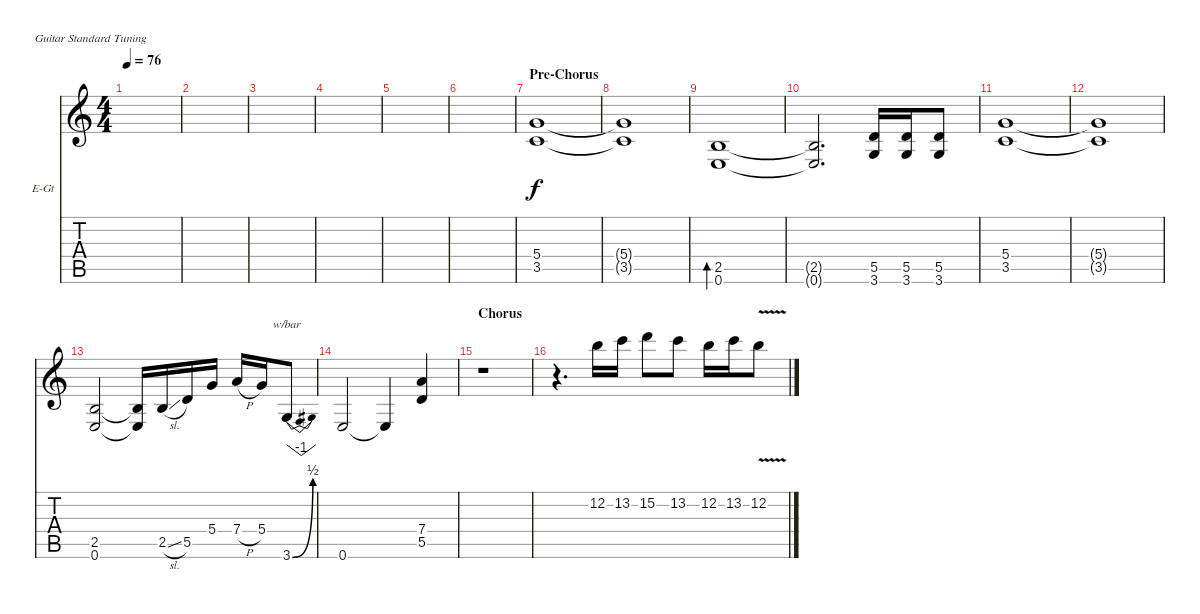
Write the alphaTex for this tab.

\defaultSystemsLayout 4
\bracketExtendMode nobrackets
\firstSystemTrackNameOrientation horizontal
\otherSystemsTrackNameOrientation horizontal
\track ("Mike McCready (Drive)" "E-Gt") {instrument overdrivenguitar}
\staff {score tabs}
\tuning (E4 B3 G3 D3 A2 E2)
\ts (4 4)
\tempo 76
\clef g2
\ks c
|
|
|
|
|
|
\section ("" "Pre-Chorus")
(5.4 3.5).1{dy f} |
(5.4{t} 3.5{t}).1 |
(2.5 0.6).1{bd 60} |
(2.5{t} 0.6{t}).2{d} (5.5 3.6).16 (5.5 3.6).16 (5.5 3.6).8 |
(5.4 3.5).1 |
(5.4{t} 3.5{t}).1 |
(2.5 0.6).2 (2.5{t} 0.6{t}).16 2.5{sl}.16 5.5.16 5.4.16 7.4{h}.16 5.4.16 3.6{be (bend 0 0 60 2)}.8{tbe (dip default 0 0 30 -4 60 0)} |
0.6.2 0.6{t}.4 (7.4 5.5).4 |
\section ("" "Chorus")
r.1 |
r.4{d} 12.2.16 13.2.16 15.2.8 13.2.8 12.2.16 13.2.16 12.2{v}.8
